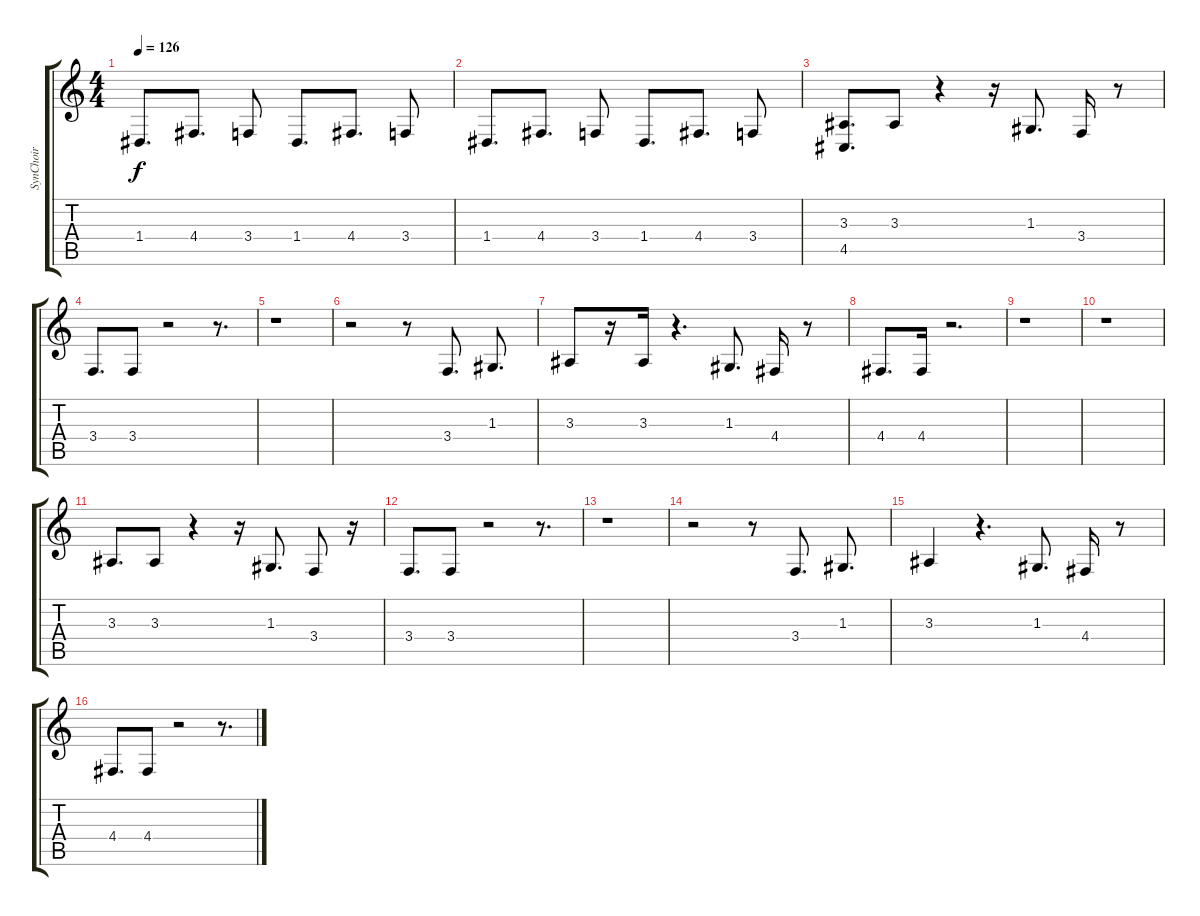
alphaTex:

\track ("SynChoir" "SynChoir") {instrument synthvoice}
\staff {score tabs}
\tuning (E4 B3 G3 D3 A2 E2) {hide}
\ts (4 4)
\tempo 126
\clef g2
\ks c
1.4.8{d dy f} 4.4.8{d} 3.4.8 1.4.8{d} 4.4.8{d} 3.4.8 |
1.4.8{d} 4.4.8{d} 3.4.8 1.4.8{d} 4.4.8{d} 3.4.8 |
(3.3 4.5).8{d} 3.3.8 r.4 r.16 1.3.8{d} 3.4.16 r.8 |
3.4.8{d} 3.4.8 r.2 r.8{d} |
r.1 |
r.2 r.8 3.4.8{d} 1.3.8{d} |
3.3.8 r.16 3.3.16 r.4{d} 1.3.8{d} 4.4.16 r.8 |
4.4.8{d} 4.4.16 r.2{d} |
r.1 |
r.1 |
3.3.8{d} 3.3.8 r.4 r.16 1.3.8{d} 3.4.8 r.16 |
3.4.8{d} 3.4.8 r.2 r.8{d} |
r.1 |
r.2 r.8 3.4.8{d} 1.3.8{d} |
3.3.4 r.4{d} 1.3.8{d} 4.4.16 r.8 |
4.4.8{d} 4.4.8 r.2 r.8{d}
